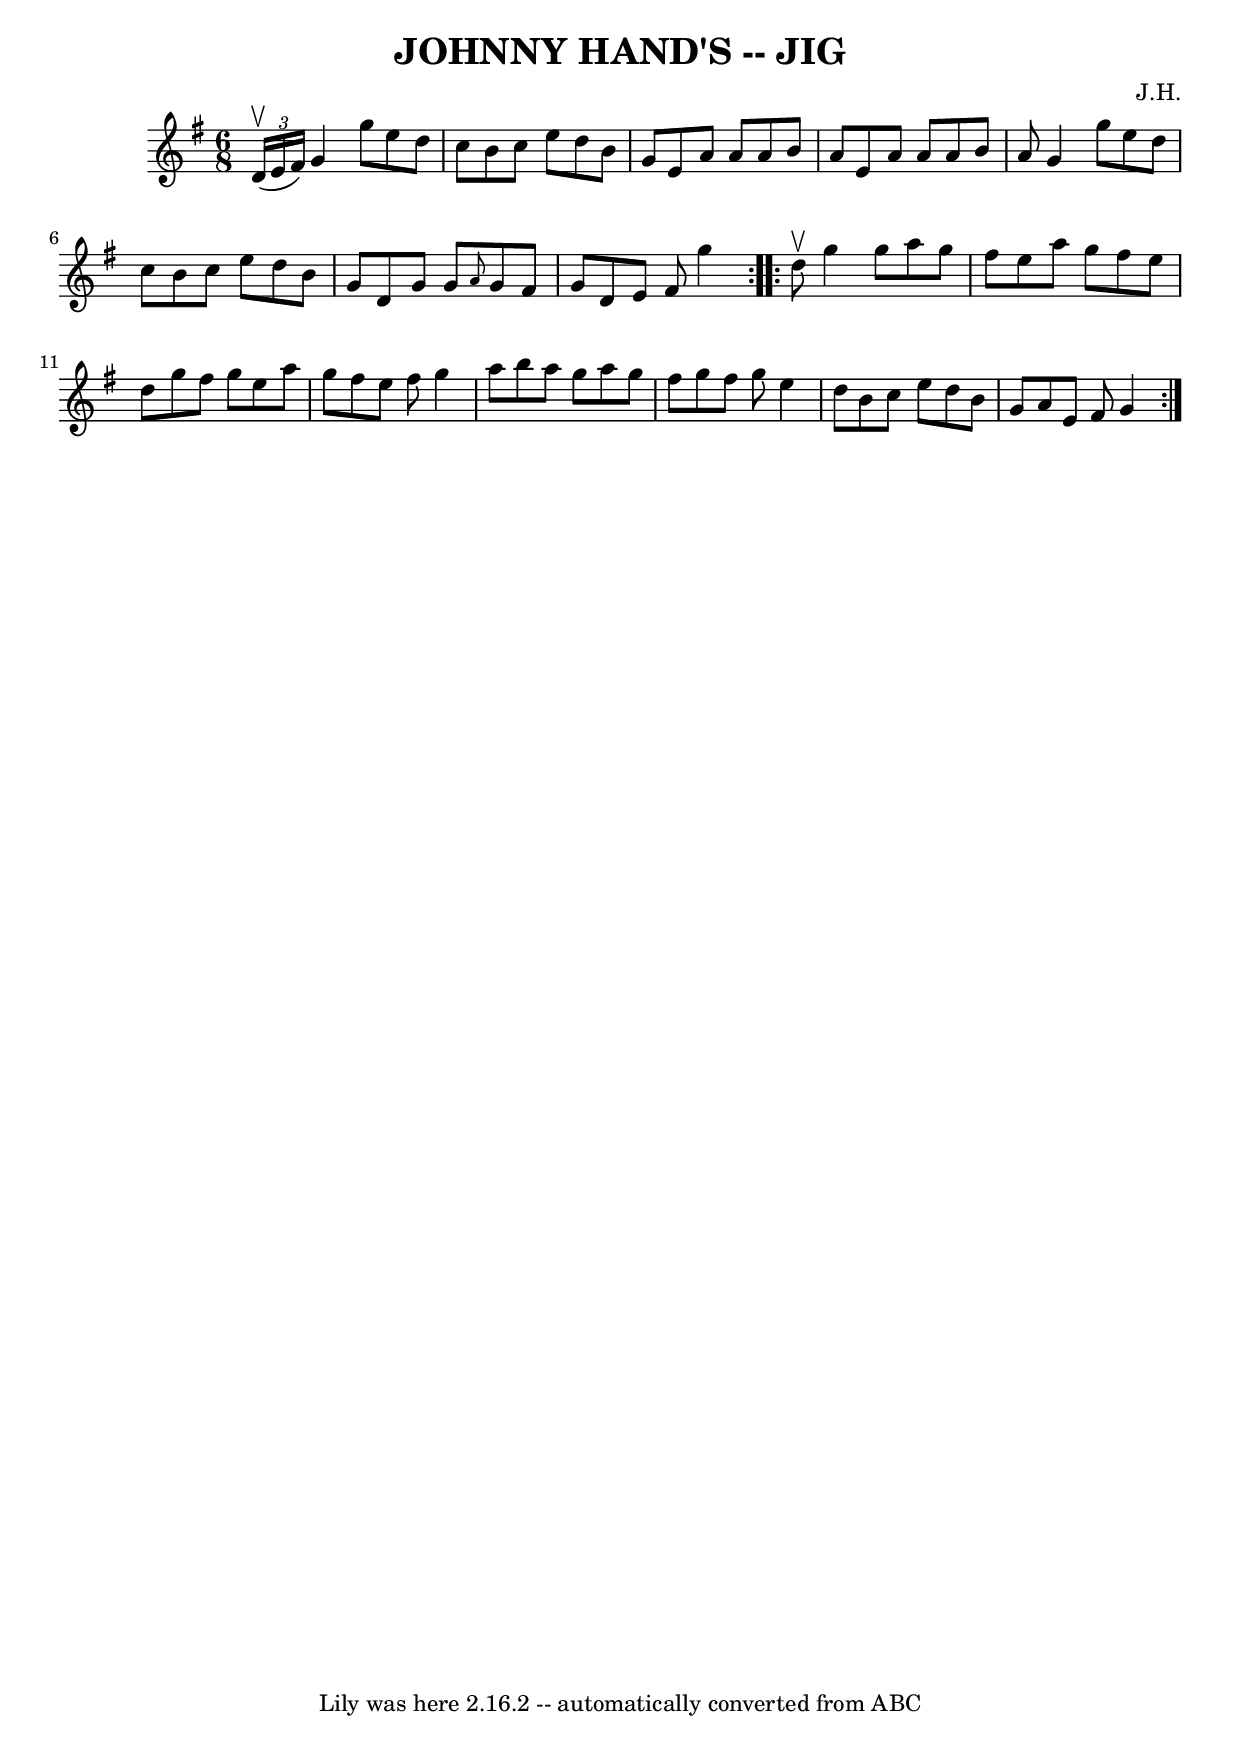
\version "2.16.2"
\include "Mammoth.ily"
\header {
  %% book = "Ryan's Mammoth Collection of Fiddle Tunes"
  composer = "J.H."
  crossRefNumber = "1"
  footnotes = ""
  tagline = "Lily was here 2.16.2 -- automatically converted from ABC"
  title = "JOHNNY HAND'S -- JIG"

}
voicedefault =  {



  \repeat volta 2 {

    \time 6/8 
    \key g \major
    \times 2/3 { d'16 (^\upbow e'16 fis'16) 
	       }    |
    g'4 g''8 e''8 d''8 c''8    |
    b'8 c''8    
    e''8 d''8 b'8 g'8    |
    e'8 a'8 a'8 a'8 b'8 a'8  |
    e'8 a'8 a'8 a'8 b'8 a'8        |
    g'4    
    g''8 e''8 d''8 c''8    |
    b'8 c''8 e''8 d''8 b'8   
    g'8    |
    d'8 g'8 g'8  \grace { a'8  
			} g'8 fis'8 g'8   |
    d'8 e'8 fis'8 g''4    
  }     
  \repeat volta 2 {
    d''8^\upbow       |
    g''4 g''8 a''8 g''8 fis''8    |
    
    e''8 a''8 g''8 fis''8 e''8 d''8    |
    g''8 fis''8    
    g''8 e''8 a''8 g''8    |
    fis''8 e''8 fis''8 g''4    
    a''8        |
    b''8 a''8 g''8 a''8 g''8 fis''8     |
    g''8 fis''8 g''8 e''4 d''8    |
    b'8 c''8    
    e''8 d''8 b'8 g'8    |
    a'8 e'8 fis'8 g'4    
  }   

}

\score{
  <<

    \context Staff="default"
    {
      \voicedefault 
      
    }

  >>
  \layout {
    
  }
  \midi {
  }

}
